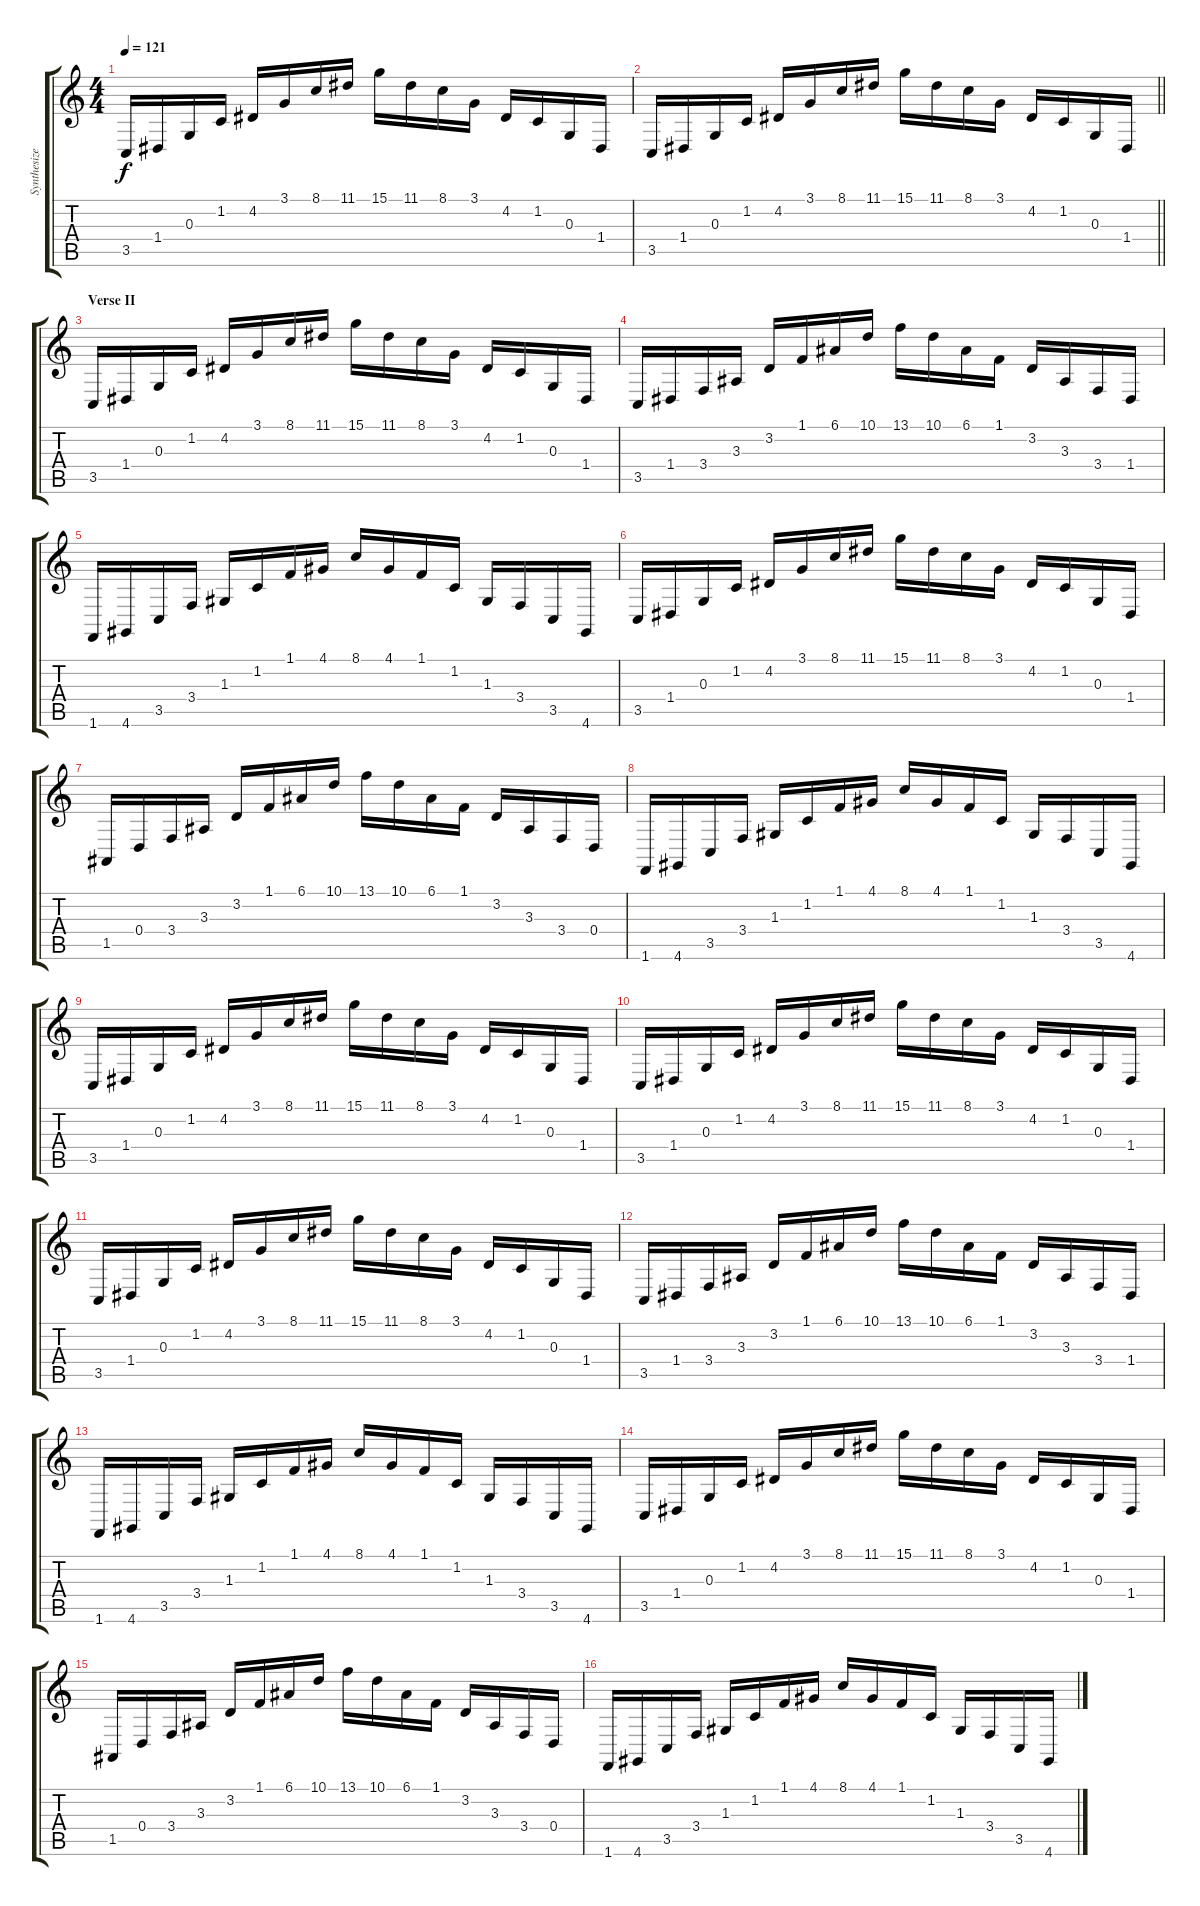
\track ("Synthesizer" "Synthesize") {instrument fx8scifi}
\staff {score tabs}
\tuning (E4 B3 G3 D3 A2 E2) {hide}
\ts (4 4)
\tempo 121
\clef g2
\ks c
3.5.16{dy f} 1.4.16 0.3.16 1.2.16 4.2.16 3.1.16 8.1.16 11.1.16 15.1.16 11.1.16 8.1.16 3.1.16 4.2.16 1.2.16 0.3.16 1.4.16 |
\barLineRight lightlight
3.5.16 1.4.16 0.3.16 1.2.16 4.2.16 3.1.16 8.1.16 11.1.16 15.1.16 11.1.16 8.1.16 3.1.16 4.2.16 1.2.16 0.3.16 1.4.16 |
\section ("" "Verse II")
3.5.16 1.4.16 0.3.16 1.2.16 4.2.16 3.1.16 8.1.16 11.1.16 15.1.16 11.1.16 8.1.16 3.1.16 4.2.16 1.2.16 0.3.16 1.4.16 |
3.5.16 1.4.16 3.4.16 3.3.16 3.2.16 1.1.16 6.1.16 10.1.16 13.1.16 10.1.16 6.1.16 1.1.16 3.2.16 3.3.16 3.4.16 1.4.16 |
1.6.16 4.6.16 3.5.16 3.4.16 1.3.16 1.2.16 1.1.16 4.1.16 8.1.16 4.1.16 1.1.16 1.2.16 1.3.16 3.4.16 3.5.16 4.6.16 |
3.5.16 1.4.16 0.3.16 1.2.16 4.2.16 3.1.16 8.1.16 11.1.16 15.1.16 11.1.16 8.1.16 3.1.16 4.2.16 1.2.16 0.3.16 1.4.16 |
1.5.16 0.4.16 3.4.16 3.3.16 3.2.16 1.1.16 6.1.16 10.1.16 13.1.16 10.1.16 6.1.16 1.1.16 3.2.16 3.3.16 3.4.16 0.4.16 |
1.6.16 4.6.16 3.5.16 3.4.16 1.3.16 1.2.16 1.1.16 4.1.16 8.1.16 4.1.16 1.1.16 1.2.16 1.3.16 3.4.16 3.5.16 4.6.16 |
3.5.16 1.4.16 0.3.16 1.2.16 4.2.16 3.1.16 8.1.16 11.1.16 15.1.16 11.1.16 8.1.16 3.1.16 4.2.16 1.2.16 0.3.16 1.4.16 |
3.5.16 1.4.16 0.3.16 1.2.16 4.2.16 3.1.16 8.1.16 11.1.16 15.1.16 11.1.16 8.1.16 3.1.16 4.2.16 1.2.16 0.3.16 1.4.16 |
3.5.16 1.4.16 0.3.16 1.2.16 4.2.16 3.1.16 8.1.16 11.1.16 15.1.16 11.1.16 8.1.16 3.1.16 4.2.16 1.2.16 0.3.16 1.4.16 |
3.5.16 1.4.16 3.4.16 3.3.16 3.2.16 1.1.16 6.1.16 10.1.16 13.1.16 10.1.16 6.1.16 1.1.16 3.2.16 3.3.16 3.4.16 1.4.16 |
1.6.16 4.6.16 3.5.16 3.4.16 1.3.16 1.2.16 1.1.16 4.1.16 8.1.16 4.1.16 1.1.16 1.2.16 1.3.16 3.4.16 3.5.16 4.6.16 |
3.5.16 1.4.16 0.3.16 1.2.16 4.2.16 3.1.16 8.1.16 11.1.16 15.1.16 11.1.16 8.1.16 3.1.16 4.2.16 1.2.16 0.3.16 1.4.16 |
1.5.16 0.4.16 3.4.16 3.3.16 3.2.16 1.1.16 6.1.16 10.1.16 13.1.16 10.1.16 6.1.16 1.1.16 3.2.16 3.3.16 3.4.16 0.4.16 |
1.6.16 4.6.16 3.5.16 3.4.16 1.3.16 1.2.16 1.1.16 4.1.16 8.1.16 4.1.16 1.1.16 1.2.16 1.3.16 3.4.16 3.5.16 4.6.16
